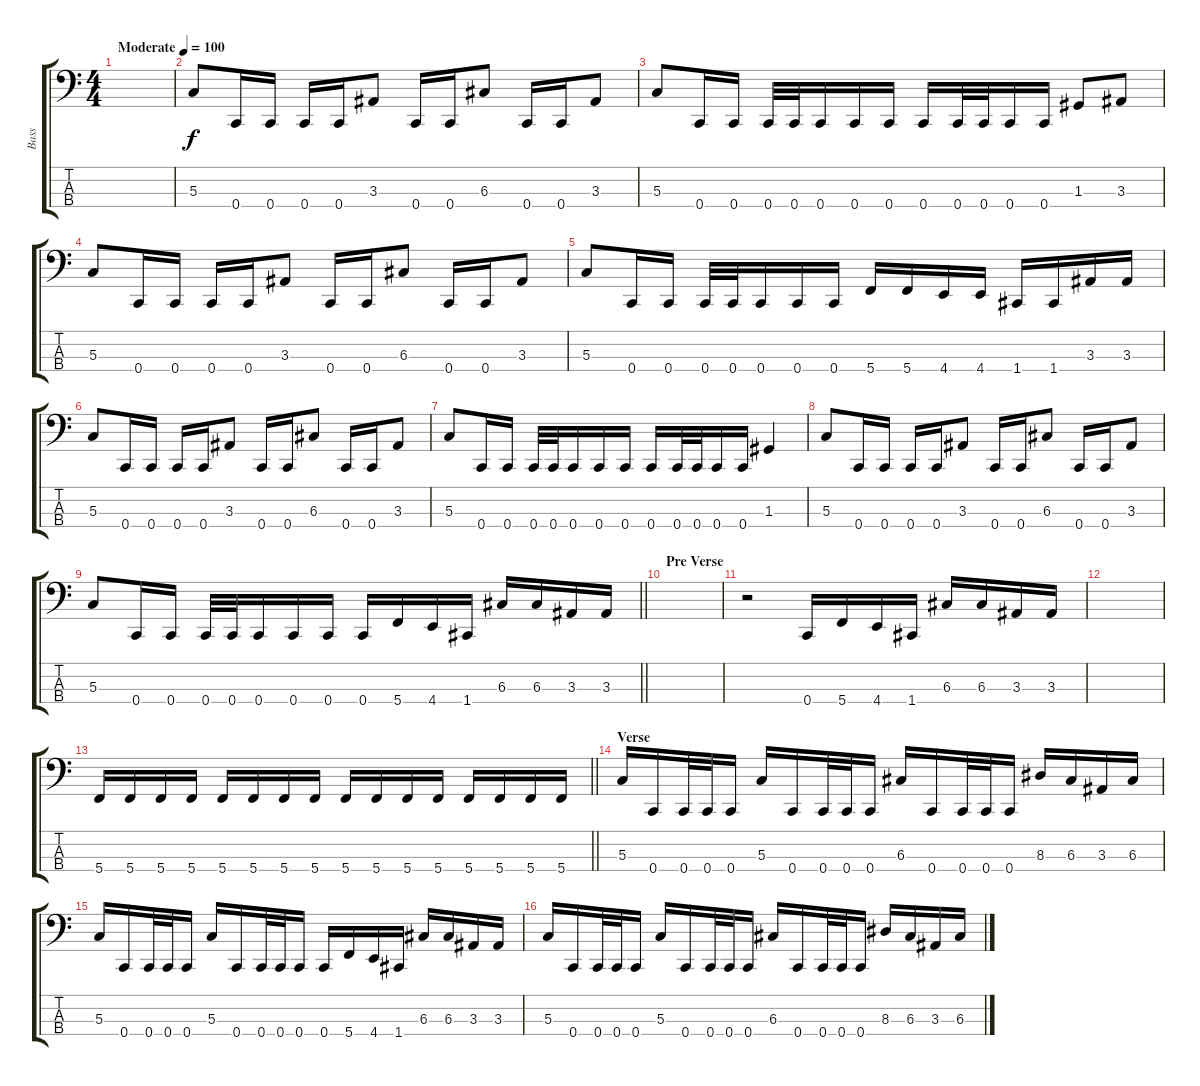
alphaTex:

\track ("Bass" "Bass") {instrument electricbasspick}
\staff {score tabs}
\tuning (F2 C2 G1 C1) {hide}
\ts (4 4)
\tempo (100 "Moderate")
\clef f4
\ks c
|
5.3.8 0.4.16 0.4.16 0.4.16 0.4.16 3.3.8 0.4.16 0.4.16 6.3.8 0.4.16 0.4.16 3.3.8 |
5.3.8 0.4.16 0.4.16 0.4.32 0.4.32 0.4.16 0.4.16 0.4.16 0.4.16 0.4.32 0.4.32 0.4.16 0.4.16 1.3.8 3.3.8 |
5.3.8 0.4.16 0.4.16 0.4.16 0.4.16 3.3.8 0.4.16 0.4.16 6.3.8 0.4.16 0.4.16 3.3.8 |
5.3.8 0.4.16 0.4.16 0.4.32 0.4.32 0.4.16 0.4.16 0.4.16 5.4.16 5.4.16 4.4.16 4.4.16 1.4.16 1.4.16 3.3.16 3.3.16 |
5.3.8 0.4.16 0.4.16 0.4.16 0.4.16 3.3.8 0.4.16 0.4.16 6.3.8 0.4.16 0.4.16 3.3.8 |
5.3.8 0.4.16 0.4.16 0.4.32 0.4.32 0.4.16 0.4.16 0.4.16 0.4.16 0.4.32 0.4.32 0.4.16 0.4.16 1.3.4 |
5.3.8 0.4.16 0.4.16 0.4.16 0.4.16 3.3.8 0.4.16 0.4.16 6.3.8 0.4.16 0.4.16 3.3.8 |
\barLineRight lightlight
5.3.8 0.4.16 0.4.16 0.4.32 0.4.32 0.4.16 0.4.16 0.4.16 0.4.16 5.4.16 4.4.16 1.4.16 6.3.16 6.3.16 3.3.16 3.3.16 |
\section ("" "Pre Verse")
|
r.2 0.4.16 5.4.16 4.4.16 1.4.16 6.3.16 6.3.16 3.3.16 3.3.16 |
|
\barLineRight lightlight
5.4.16 5.4.16 5.4.16 5.4.16 5.4.16 5.4.16 5.4.16 5.4.16 5.4.16 5.4.16 5.4.16 5.4.16 5.4.16 5.4.16 5.4.16 5.4.16 |
\section ("" "Verse")
5.3.16 0.4.16 0.4.32 0.4.32 0.4.16 5.3.16 0.4.16 0.4.32 0.4.32 0.4.16 6.3.16 0.4.16 0.4.32 0.4.32 0.4.16 8.3.16 6.3.16 3.3.16 6.3.16 |
5.3.16 0.4.16 0.4.32 0.4.32 0.4.16 5.3.16 0.4.16 0.4.32 0.4.32 0.4.16 0.4.16 5.4.16 4.4.16 1.4.16 6.3.16 6.3.16 3.3.16 3.3.16 |
5.3.16 0.4.16 0.4.32 0.4.32 0.4.16 5.3.16 0.4.16 0.4.32 0.4.32 0.4.16 6.3.16 0.4.16 0.4.32 0.4.32 0.4.16 8.3.16 6.3.16 3.3.16 6.3.16
